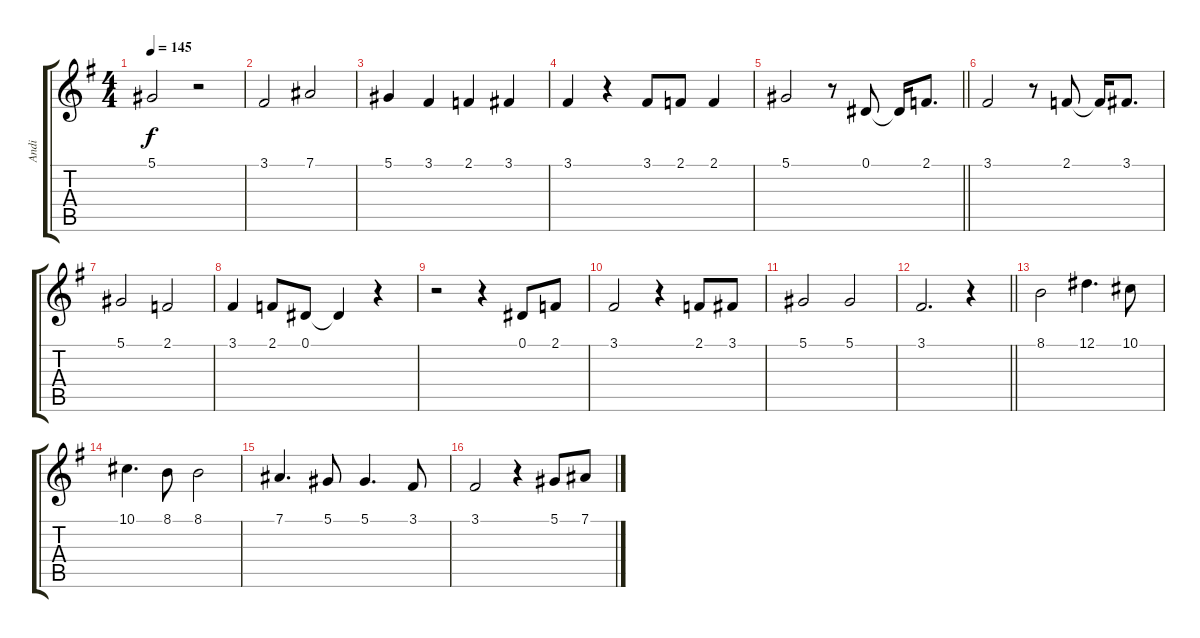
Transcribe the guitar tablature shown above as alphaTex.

\track ("Andi" "Andi") {instrument lead1square}
\staff {score tabs}
\tuning (Eb4 Bb3 Gb3 Db3 Ab2 Eb2) {hide}
\ts (4 4)
\tempo 145
\clef g2
\ks eminor
5.1.2{dy f} r.2 |
3.1.2 7.1.2 |
5.1.4 3.1.4 2.1.4 3.1.4 |
3.1.4 r.4 3.1.8 2.1.8 2.1.4 |
\barLineRight lightlight
5.1.2 r.8 0.1.8 0.1{t}.16 2.1.8{d} |
3.1.2 r.8 2.1.8 2.1{t}.16 3.1.8{d} |
5.1.2 2.1.2 |
3.1.4 2.1.8 0.1.8 0.1{t}.4 r.4 |
r.2 r.4 0.1.8 2.1.8 |
3.1.2 r.4 2.1.8 3.1.8 |
5.1.2 5.1.2 |
\barLineRight lightlight
3.1.2{d} r.4 |
8.1.2 12.1.4{d} 10.1.8 |
10.1.4{d} 8.1.8 8.1.2 |
7.1.4{d} 5.1.8 5.1.4{d} 3.1.8 |
3.1.2 r.4 5.1.8 7.1.8
